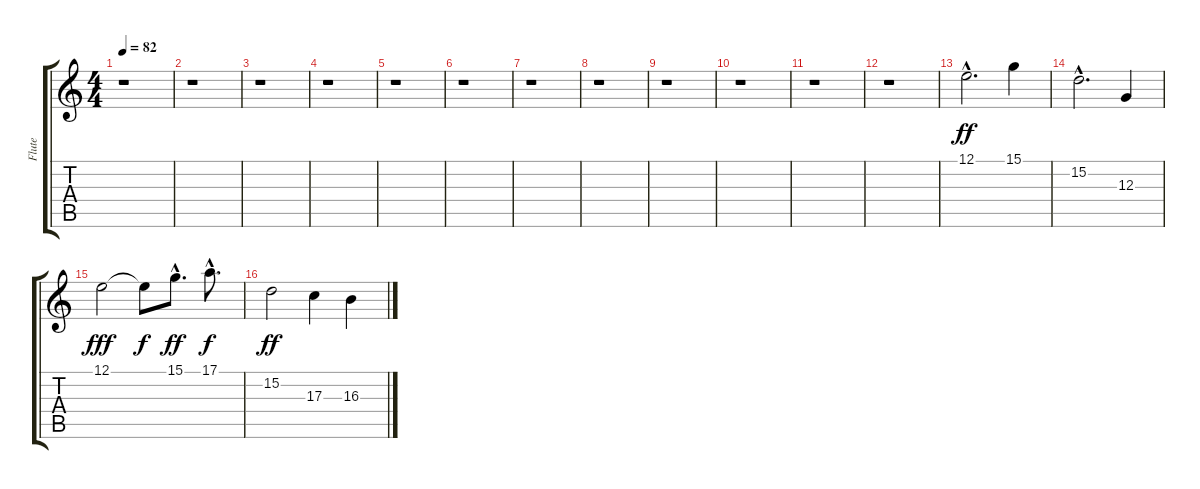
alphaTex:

\track ("Flute" "Flute") {instrument flute}
\staff {score tabs}
\tuning (E4 B3 G3 D3 A2 E2) {hide}
\ts (4 4)
\tempo 82
\clef g2
\ks c
r.1{dy f} |
r.1 |
r.1 |
r.1 |
r.1 |
r.1 |
r.1 |
r.1 |
r.1 |
r.1 |
r.1 |
r.1 |
12.1{hac}.2{d dy ff} 15.1.4 |
15.2{hac}.2{d} 12.3.4 |
12.1.2{dy fff} 12.1{t}.8{dy f} 15.1{hac}.8{d dy ff} 17.1{hac}.8{d dy f} |
15.2.2{dy ff} 17.3.4 16.3.4
